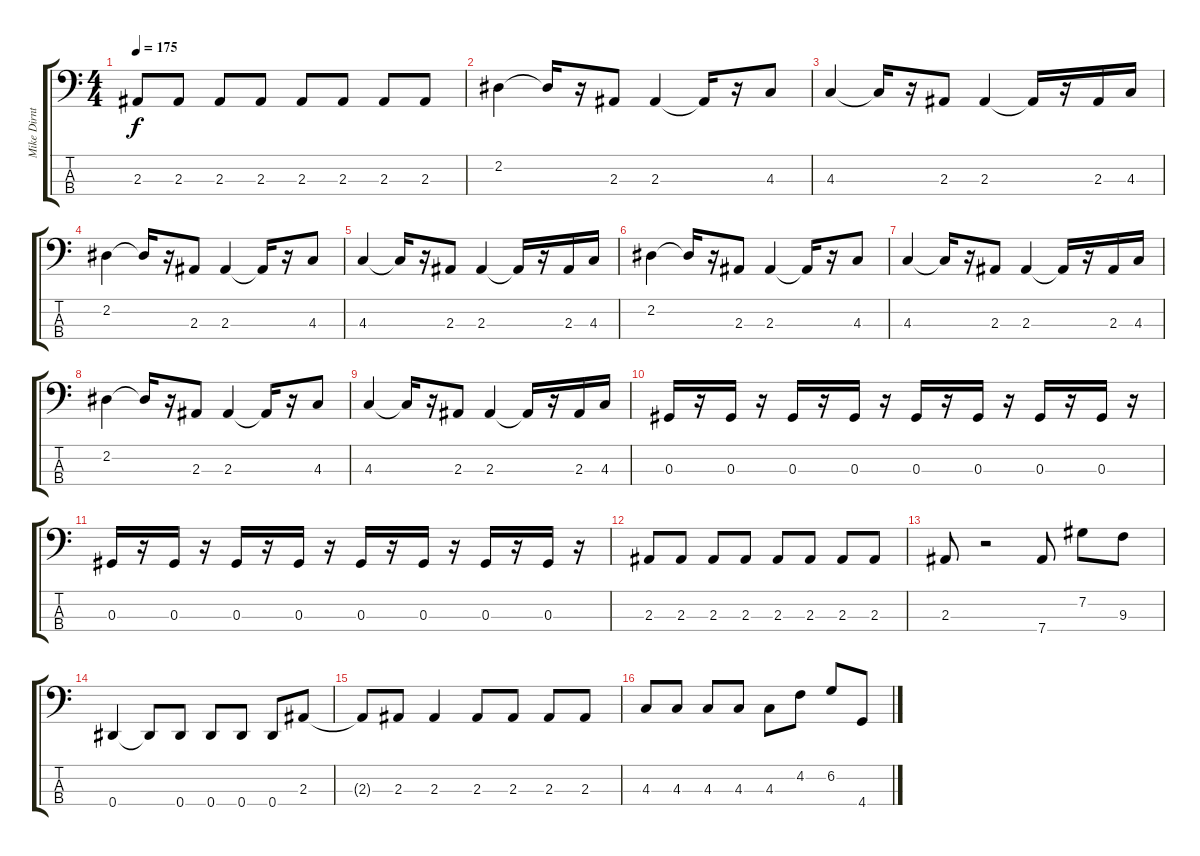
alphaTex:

\track ("Mike Dirnt" "Mike Dirnt") {instrument electricbassfinger}
\staff {score tabs}
\tuning (Gb2 Db2 Ab1 Eb1) {hide}
\ts (4 4)
\tempo 175
\clef f4
\ks c
2.3{t}.8{dy f} 2.3.8 2.3.8 2.3.8 2.3.8 2.3.8 2.3.8 2.3.8 |
2.2.4 2.2{t}.16 r.16 2.3.8 2.3.4 2.3{t}.16 r.16 4.3.8 |
4.3.4 4.3{t}.16 r.16 2.3.8 2.3.4 2.3{t}.16 r.16 2.3.16 4.3.16 |
2.2.4 2.2{t}.16 r.16 2.3.8 2.3.4 2.3{t}.16 r.16 4.3.8 |
4.3.4 4.3{t}.16 r.16 2.3.8 2.3.4 2.3{t}.16 r.16 2.3.16 4.3.16 |
2.2.4 2.2{t}.16 r.16 2.3.8 2.3.4 2.3{t}.16 r.16 4.3.8 |
4.3.4 4.3{t}.16 r.16 2.3.8 2.3.4 2.3{t}.16 r.16 2.3.16 4.3.16 |
2.2.4 2.2{t}.16 r.16 2.3.8 2.3.4 2.3{t}.16 r.16 4.3.8 |
4.3.4 4.3{t}.16 r.16 2.3.8 2.3.4 2.3{t}.16 r.16 2.3.16 4.3.16 |
0.3.16 r.16 0.3.16 r.16 0.3.16 r.16 0.3.16 r.16 0.3.16 r.16 0.3.16 r.16 0.3.16 r.16 0.3.16 r.16 |
0.3.16 r.16 0.3.16 r.16 0.3.16 r.16 0.3.16 r.16 0.3.16 r.16 0.3.16 r.16 0.3.16 r.16 0.3.16 r.16 |
2.3.8 2.3.8 2.3.8 2.3.8 2.3.8 2.3.8 2.3.8 2.3.8 |
2.3.8 r.2 7.4.8 7.2.8 9.3.8 |
0.4.4 0.4{t}.8 0.4.8 0.4.8 0.4.8 0.4.8 2.3.8 |
2.3{t}.8 2.3.8 2.3.4 2.3.8 2.3.8 2.3.8 2.3.8 |
4.3.8 4.3.8 4.3.8 4.3.8 4.3.8 4.2.8 6.2.8 4.4.8
